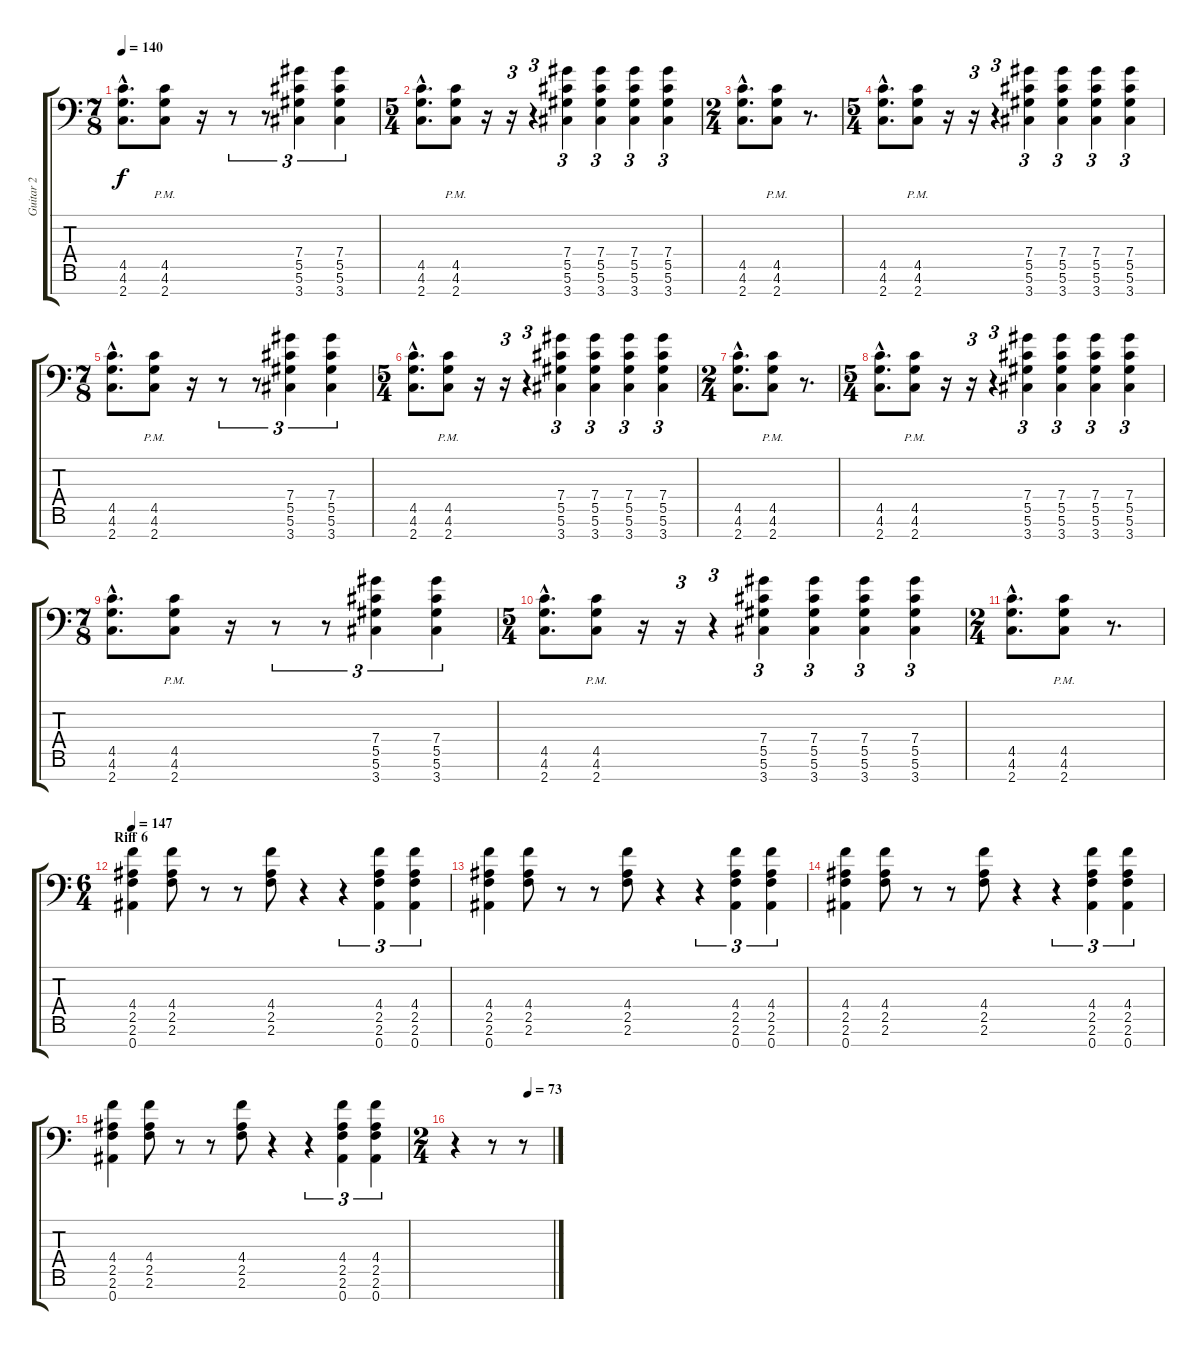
\track ("Guitar 2" "Guitar 2") {instrument distortionguitar}
\staff {score tabs}
\tuning (Eb4 Bb3 Gb3 Db3 Ab2 Eb2 Bb1) {hide}
\ts (7 8)
\tempo 140
\clef f4
\ks c
(4.5{hac} 4.6{hac} 2.7{hac}).8{d dy f} (4.5{pm} 4.6{pm} 2.7{pm}).8 r.16 r.8{tu (3 2)} r.8{tu (3 2)} (7.4 5.5 5.6 3.7).4{tu (3 2)} (7.4 5.5 5.6 3.7).4{tu (3 2)} |
\ts (5 4)
(4.5{hac} 4.6{hac} 2.7{hac}).8{d} (4.5{pm} 4.6{pm} 2.7{pm}).8 r.16 r.16{tu (3 2)} r.4{tu (3 2)} (7.4 5.5 5.6 3.7).4{tu (3 2)} (7.4 5.5 5.6 3.7).4{tu (3 2)} (7.4 5.5 5.6 3.7).4{tu (3 2)} (7.4 5.5 5.6 3.7).4{tu (3 2)} |
\ts (2 4)
(4.5{hac} 4.6{hac} 2.7{hac}).8{d} (4.5{pm} 4.6{pm} 2.7{pm}).8 r.8{d} |
\ts (5 4)
(4.5{hac} 4.6{hac} 2.7{hac}).8{d} (4.5{pm} 4.6{pm} 2.7{pm}).8 r.16 r.16{tu (3 2)} r.4{tu (3 2)} (7.4 5.5 5.6 3.7).4{tu (3 2)} (7.4 5.5 5.6 3.7).4{tu (3 2)} (7.4 5.5 5.6 3.7).4{tu (3 2)} (7.4 5.5 5.6 3.7).4{tu (3 2)} |
\ts (7 8)
(4.5{hac} 4.6{hac} 2.7{hac}).8{d} (4.5{pm} 4.6{pm} 2.7{pm}).8 r.16 r.8{tu (3 2)} r.8{tu (3 2)} (7.4 5.5 5.6 3.7).4{tu (3 2)} (7.4 5.5 5.6 3.7).4{tu (3 2)} |
\ts (5 4)
(4.5{hac} 4.6{hac} 2.7{hac}).8{d} (4.5{pm} 4.6{pm} 2.7{pm}).8 r.16 r.16{tu (3 2)} r.4{tu (3 2)} (7.4 5.5 5.6 3.7).4{tu (3 2)} (7.4 5.5 5.6 3.7).4{tu (3 2)} (7.4 5.5 5.6 3.7).4{tu (3 2)} (7.4 5.5 5.6 3.7).4{tu (3 2)} |
\ts (2 4)
(4.5{hac} 4.6{hac} 2.7{hac}).8{d} (4.5{pm} 4.6{pm} 2.7{pm}).8 r.8{d} |
\ts (5 4)
(4.5{hac} 4.6{hac} 2.7{hac}).8{d} (4.5{pm} 4.6{pm} 2.7{pm}).8 r.16 r.16{tu (3 2)} r.4{tu (3 2)} (7.4 5.5 5.6 3.7).4{tu (3 2)} (7.4 5.5 5.6 3.7).4{tu (3 2)} (7.4 5.5 5.6 3.7).4{tu (3 2)} (7.4 5.5 5.6 3.7).4{tu (3 2)} |
\ts (7 8)
(4.5{hac} 4.6{hac} 2.7{hac}).8{d} (4.5{pm} 4.6{pm} 2.7{pm}).8 r.16 r.8{tu (3 2)} r.8{tu (3 2)} (7.4 5.5 5.6 3.7).4{tu (3 2)} (7.4 5.5 5.6 3.7).4{tu (3 2)} |
\ts (5 4)
(4.5{hac} 4.6{hac} 2.7{hac}).8{d} (4.5{pm} 4.6{pm} 2.7{pm}).8 r.16 r.16{tu (3 2)} r.4{tu (3 2)} (7.4 5.5 5.6 3.7).4{tu (3 2)} (7.4 5.5 5.6 3.7).4{tu (3 2)} (7.4 5.5 5.6 3.7).4{tu (3 2)} (7.4 5.5 5.6 3.7).4{tu (3 2)} |
\ts (2 4)
(4.5{hac} 4.6{hac} 2.7{hac}).8{d} (4.5{pm} 4.6{pm} 2.7{pm}).8 r.8{d} |
\ts (6 4)
\section ("" "Riff 6")
\tempo 147
(4.4 2.5 2.6 0.7).4 (4.4 2.5 2.6).8 r.8 r.8 (4.4 2.5 2.6).8 r.4 r.4{tu (3 2)} (4.4 2.5 2.6 0.7).4{tu (3 2)} (4.4 2.5 2.6 0.7).4{tu (3 2)} |
(4.4 2.5 2.6 0.7).4 (4.4 2.5 2.6).8 r.8 r.8 (4.4 2.5 2.6).8 r.4 r.4{tu (3 2)} (4.4 2.5 2.6 0.7).4{tu (3 2)} (4.4 2.5 2.6 0.7).4{tu (3 2)} |
(4.4 2.5 2.6 0.7).4 (4.4 2.5 2.6).8 r.8 r.8 (4.4 2.5 2.6).8 r.4 r.4{tu (3 2)} (4.4 2.5 2.6 0.7).4{tu (3 2)} (4.4 2.5 2.6 0.7).4{tu (3 2)} |
(4.4 2.5 2.6 0.7).4 (4.4 2.5 2.6).8 r.8 r.8 (4.4 2.5 2.6).8 r.4 r.4{tu (3 2)} (4.4 2.5 2.6 0.7).4{tu (3 2)} (4.4 2.5 2.6 0.7).4{tu (3 2)} |
\ts (2 4)
\tempo (73 0.75)
r.4 r.8 r.8
